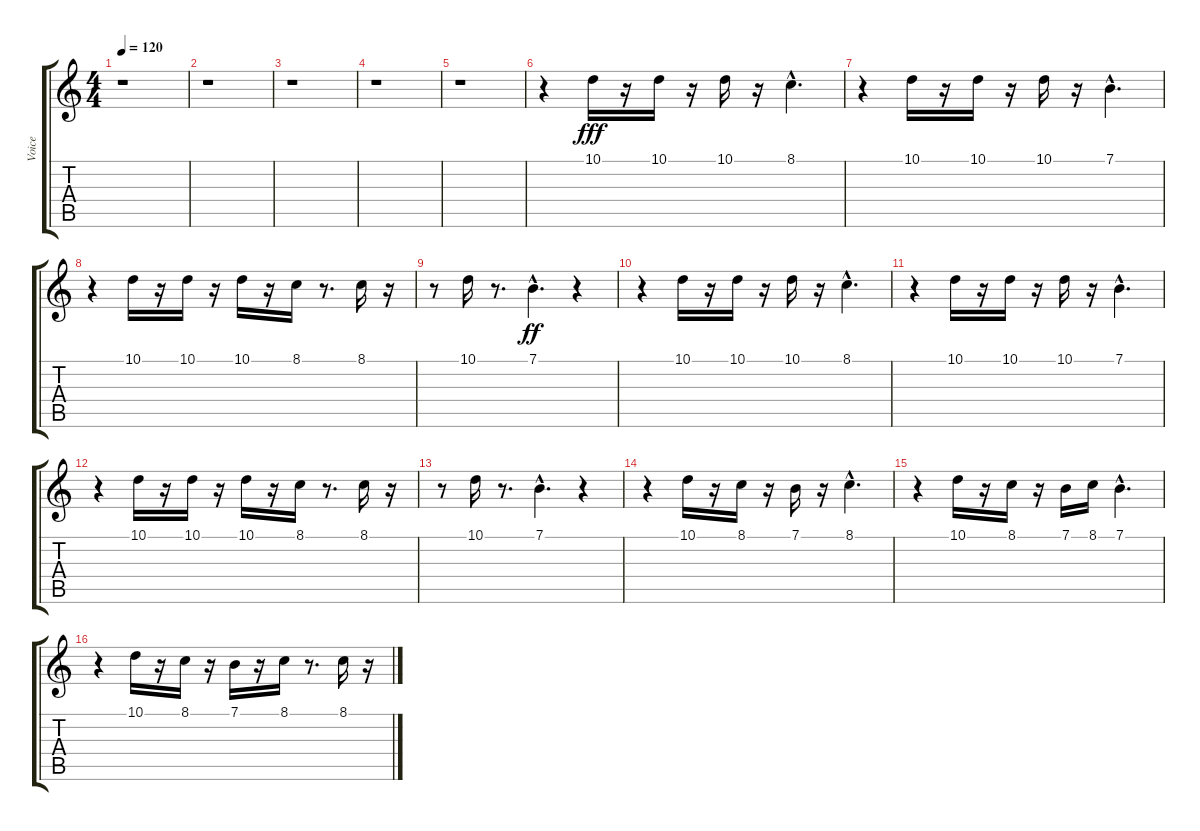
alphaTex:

\track ("Voice" "Voice") {instrument electricpiano2}
\staff {score tabs}
\tuning (E4 B3 G3 D3 A2 E2) {hide}
\ts (4 4)
\tempo 120
\clef g2
\ks c
r.1{dy fff} |
r.1 |
r.1 |
r.1 |
r.1 |
r.4 10.1.16 r.16 10.1.16 r.16 10.1.16 r.16 8.1{hac}.4{d} |
r.4 10.1.16 r.16 10.1.16 r.16 10.1.16 r.16 7.1{hac}.4{d} |
r.4 10.1.16 r.16 10.1.16 r.16 10.1.16 r.16 8.1.16 r.8{d} 8.1.16 r.16 |
r.8 10.1.16 r.8{d} 7.1{hac}.4{d dy ff} r.4 |
r.4 10.1.16 r.16 10.1.16 r.16 10.1.16 r.16 8.1{hac}.4{d} |
r.4 10.1.16 r.16 10.1.16 r.16 10.1.16 r.16 7.1{hac}.4{d} |
r.4 10.1.16 r.16 10.1.16 r.16 10.1.16 r.16 8.1.16 r.8{d} 8.1.16 r.16 |
r.8 10.1.16 r.8{d} 7.1{hac}.4{d} r.4 |
r.4 10.1.16 r.16 8.1.16 r.16 7.1.16 r.16 8.1{hac}.4{d} |
r.4 10.1.16 r.16 8.1.16 r.16 7.1.16 8.1.16 7.1{hac}.4{d} |
r.4 10.1.16 r.16 8.1.16 r.16 7.1.16 r.16 8.1.16 r.8{d} 8.1.16 r.16
